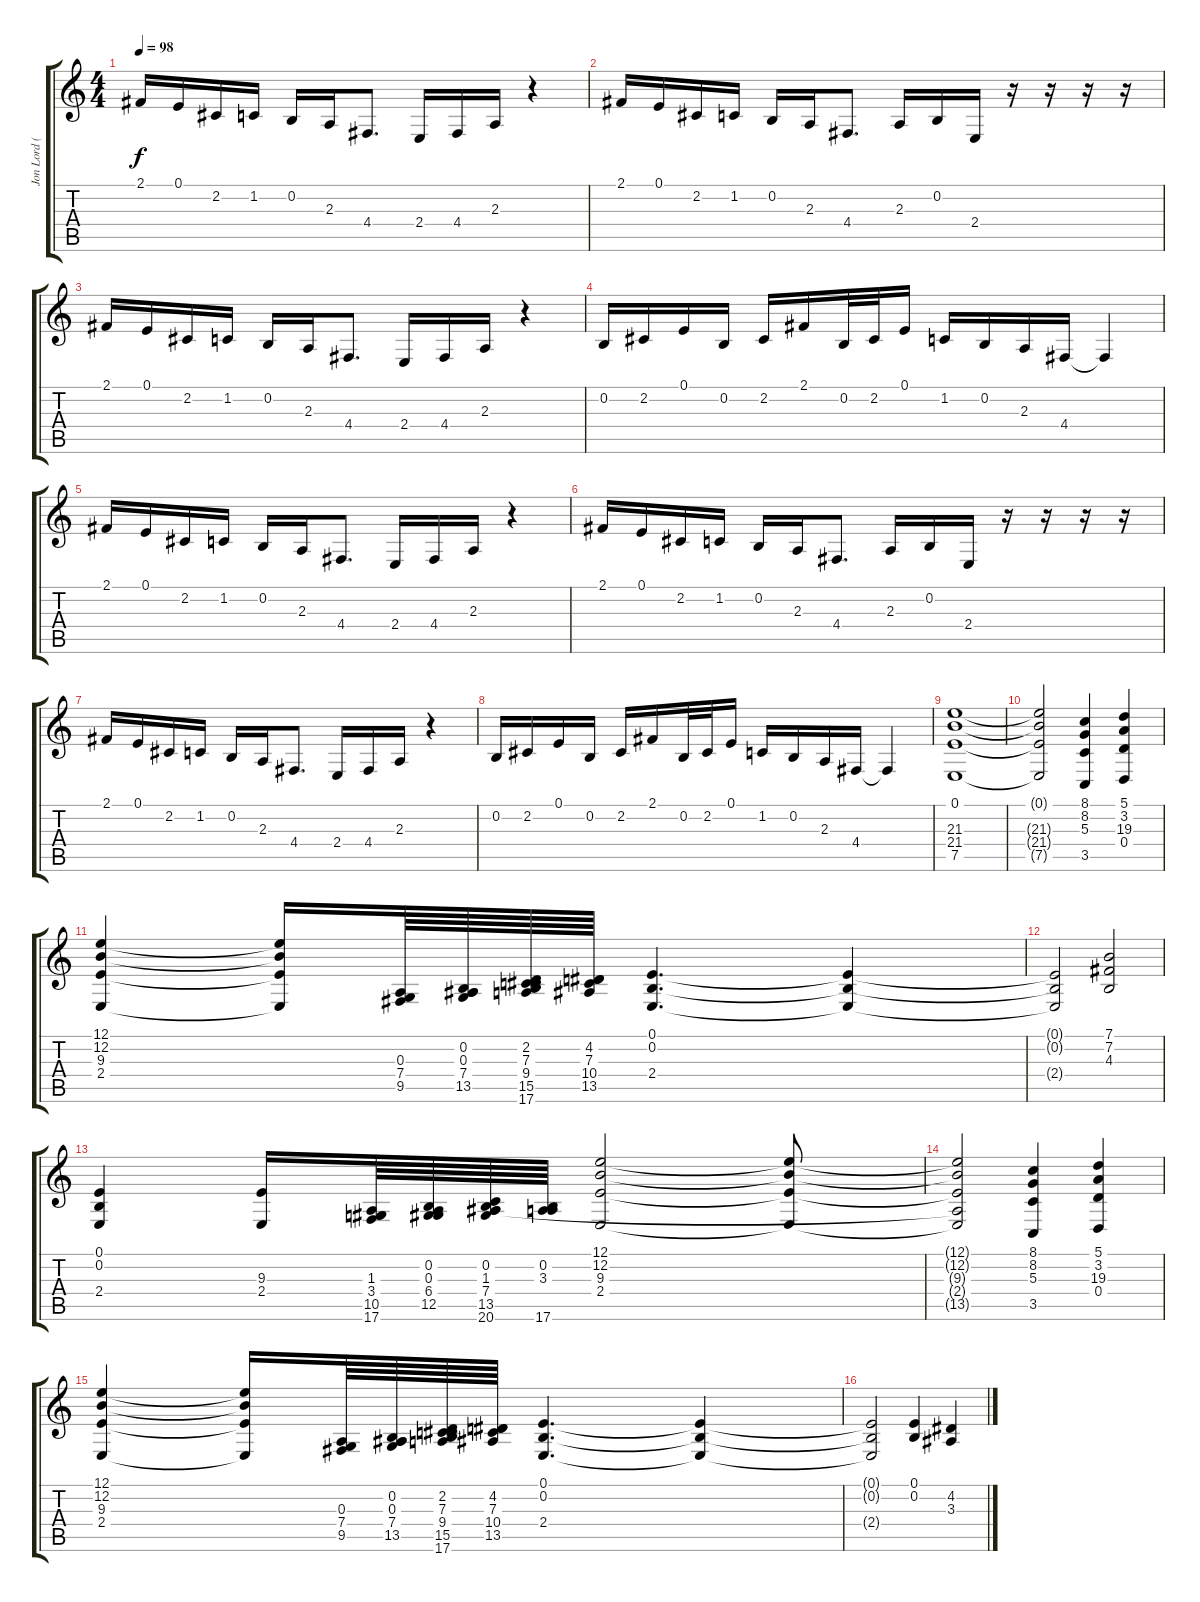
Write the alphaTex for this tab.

\track ("Jon Lord (Organ)" "Jon Lord (") {instrument rockorgan}
\staff {score tabs}
\tuning (E4 B3 G3 D3 A2 E2) {hide}
\ts (4 4)
\tempo 98
\clef g2
\ks c
2.1.16{dy f} 0.1.16 2.2.16 1.2.16 0.2.16 2.3.16 4.4.8{d} 2.4.16 4.4.16 2.3.16 r.4 |
2.1.16 0.1.16 2.2.16 1.2.16 0.2.16 2.3.16 4.4.8{d} 2.3.16 0.2.16 2.4.16 r.16 r.16 r.16 r.16 |
2.1.16 0.1.16 2.2.16 1.2.16 0.2.16 2.3.16 4.4.8{d} 2.4.16 4.4.16 2.3.16 r.4 |
0.2.16 2.2.16 0.1.16 0.2.16 2.2.16 2.1.16 0.2.32 2.2.32 0.1.16 1.2.16 0.2.16 2.3.16 4.4.16 4.4{t}.4 |
2.1.16 0.1.16 2.2.16 1.2.16 0.2.16 2.3.16 4.4.8{d} 2.4.16 4.4.16 2.3.16 r.4 |
2.1.16 0.1.16 2.2.16 1.2.16 0.2.16 2.3.16 4.4.8{d} 2.3.16 0.2.16 2.4.16 r.16 r.16 r.16 r.16 |
2.1.16 0.1.16 2.2.16 1.2.16 0.2.16 2.3.16 4.4.8{d} 2.4.16 4.4.16 2.3.16 r.4 |
0.2.16 2.2.16 0.1.16 0.2.16 2.2.16 2.1.16 0.2.32 2.2.32 0.1.16 1.2.16 0.2.16 2.3.16 4.4.16 4.4{t}.4 |
(0.1 21.3 21.4 7.5).1 |
(0.1{t} 21.3{t} 21.4{t} 7.5{t}).2 (8.1 8.2 5.3 3.5).4 (5.1 3.2 19.3 0.4).4 |
(12.1 12.2 9.3 2.4).4 (12.1{t} 12.2{t} 9.3{t} 2.4{t}).16 (0.3 7.4 9.5).64 (0.2 0.3 7.4 13.5).64 (2.2 7.3 9.4 15.5 17.6).64 (4.2 7.3 10.4 13.5).64 (0.1 0.2 2.4).4{d} (0.1{t} 0.2{t} 2.4{t}).4 |
(0.1{t} 0.2{t} 2.4{t}).2 (7.1 7.2 4.3).2 |
(0.1 0.2 2.4).4 (9.3 2.4).16 (1.3 3.4 10.5 17.6).64 (0.2 0.3 6.4 12.5).64 (0.2 1.3 7.4 13.5 20.6).64 (0.2 3.3 17.6).64 (12.1 12.2 9.3 2.4).2 (12.1{t} 12.2{t} 9.3{t} 2.4{t}).8 |
(12.1{t} 12.2{t} 9.3{t} 2.4{t} 13.5{t}).2 (8.1 8.2 5.3 3.5).4 (5.1 3.2 19.3 0.4).4 |
(12.1 12.2 9.3 2.4).4 (12.1{t} 12.2{t} 9.3{t} 2.4{t}).16 (0.3 7.4 9.5).64 (0.2 0.3 7.4 13.5).64 (2.2 7.3 9.4 15.5 17.6).64 (4.2 7.3 10.4 13.5).64 (0.1 0.2 2.4).4{d} (0.1{t} 0.2{t} 2.4{t}).4 |
(0.1{t} 0.2{t} 2.4{t}).2 (0.1 0.2).4 (4.2 3.3).4
